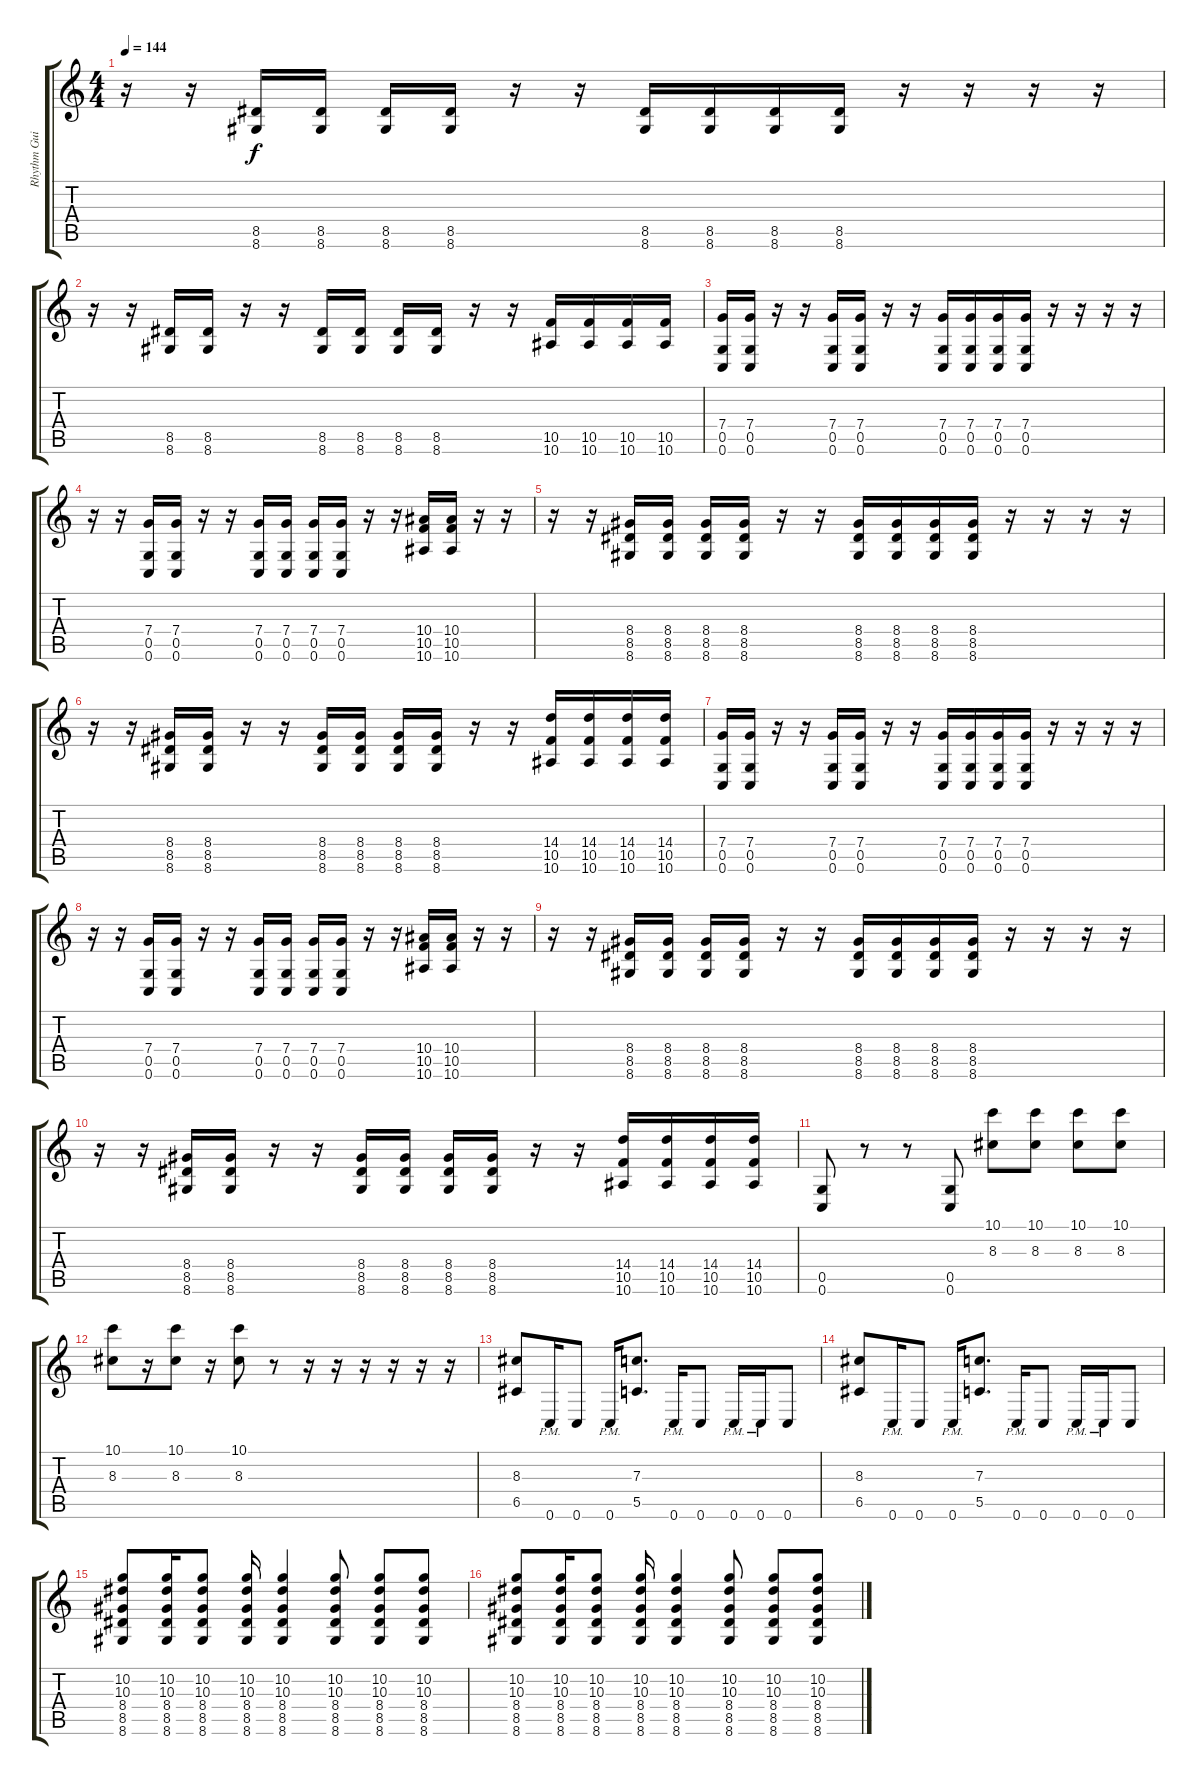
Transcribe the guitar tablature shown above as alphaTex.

\track ("Rhythm Guitar 2" "Rhythm Gui") {instrument distortionguitar}
\staff {score tabs}
\tuning (D4 A3 F3 C3 G2 C2) {hide}
\ts (4 4)
\tempo 144
\clef g2
\ks c
r.16{dy f} r.16 (8.5 8.6).16 (8.5 8.6).16 (8.5 8.6).16 (8.5 8.6).16 r.16 r.16 (8.5 8.6).16 (8.5 8.6).16 (8.5 8.6).16 (8.5 8.6).16 r.16 r.16 r.16 r.16 |
r.16 r.16 (8.5 8.6).16 (8.5 8.6).16 r.16 r.16 (8.5 8.6).16 (8.5 8.6).16 (8.5 8.6).16 (8.5 8.6).16 r.16 r.16 (10.5 10.6).16 (10.5 10.6).16 (10.5 10.6).16 (10.5 10.6).16 |
(7.4 0.5 0.6).16 (7.4 0.5 0.6).16 r.16 r.16 (7.4 0.5 0.6).16 (7.4 0.5 0.6).16 r.16 r.16 (7.4 0.5 0.6).16 (7.4 0.5 0.6).16 (7.4 0.5 0.6).16 (7.4 0.5 0.6).16 r.16 r.16 r.16 r.16 |
r.16 r.16 (7.4 0.5 0.6).16 (7.4 0.5 0.6).16 r.16 r.16 (7.4 0.5 0.6).16 (7.4 0.5 0.6).16 (7.4 0.5 0.6).16 (7.4 0.5 0.6).16 r.16 r.16 (10.4 10.5 10.6).16 (10.4 10.5 10.6).16 r.16 r.16 |
r.16 r.16 (8.4 8.5 8.6).16 (8.4 8.5 8.6).16 (8.4 8.5 8.6).16 (8.4 8.5 8.6).16 r.16 r.16 (8.4 8.5 8.6).16 (8.4 8.5 8.6).16 (8.4 8.5 8.6).16 (8.4 8.5 8.6).16 r.16 r.16 r.16 r.16 |
r.16 r.16 (8.4 8.5 8.6).16 (8.4 8.5 8.6).16 r.16 r.16 (8.4 8.5 8.6).16 (8.4 8.5 8.6).16 (8.4 8.5 8.6).16 (8.4 8.5 8.6).16 r.16 r.16 (14.4 10.5 10.6).16 (14.4 10.5 10.6).16 (14.4 10.5 10.6).16 (14.4 10.5 10.6).16 |
(7.4 0.5 0.6).16 (7.4 0.5 0.6).16 r.16 r.16 (7.4 0.5 0.6).16 (7.4 0.5 0.6).16 r.16 r.16 (7.4 0.5 0.6).16 (7.4 0.5 0.6).16 (7.4 0.5 0.6).16 (7.4 0.5 0.6).16 r.16 r.16 r.16 r.16 |
r.16 r.16 (7.4 0.5 0.6).16 (7.4 0.5 0.6).16 r.16 r.16 (7.4 0.5 0.6).16 (7.4 0.5 0.6).16 (7.4 0.5 0.6).16 (7.4 0.5 0.6).16 r.16 r.16 (10.4 10.5 10.6).16 (10.4 10.5 10.6).16 r.16 r.16 |
r.16 r.16 (8.4 8.5 8.6).16 (8.4 8.5 8.6).16 (8.4 8.5 8.6).16 (8.4 8.5 8.6).16 r.16 r.16 (8.4 8.5 8.6).16 (8.4 8.5 8.6).16 (8.4 8.5 8.6).16 (8.4 8.5 8.6).16 r.16 r.16 r.16 r.16 |
r.16 r.16 (8.4 8.5 8.6).16 (8.4 8.5 8.6).16 r.16 r.16 (8.4 8.5 8.6).16 (8.4 8.5 8.6).16 (8.4 8.5 8.6).16 (8.4 8.5 8.6).16 r.16 r.16 (14.4 10.5 10.6).16 (14.4 10.5 10.6).16 (14.4 10.5 10.6).16 (14.4 10.5 10.6).16 |
(0.5 0.6).8 r.8 r.8 (0.5 0.6).8 (10.1 8.3).8 (10.1 8.3).8 (10.1 8.3).8 (10.1 8.3).8 |
(10.1 8.3).8 r.16 (10.1 8.3).8 r.16 (10.1 8.3).8 r.8 r.16 r.16 r.16 r.16 r.16 r.16 |
(8.3 6.5).8 0.6{pm}.16 0.6.8 0.6{pm}.16 (7.3 5.5).8{d} 0.6{pm}.16 0.6.8 0.6{pm}.16 0.6{pm}.16 0.6.8 |
(8.3 6.5).8 0.6{pm}.16 0.6.8 0.6{pm}.16 (7.3 5.5).8{d} 0.6{pm}.16 0.6.8 0.6{pm}.16 0.6{pm}.16 0.6.8 |
(10.2 10.3 8.4 8.5 8.6).8 (10.2 10.3 8.4 8.5 8.6).16 (10.2 10.3 8.4 8.5 8.6).8 (10.2 10.3 8.4 8.5 8.6).16 (10.2 10.3 8.4 8.5 8.6).4 (10.2 10.3 8.4 8.5 8.6).8 (10.2 10.3 8.4 8.5 8.6).8 (10.2 10.3 8.4 8.5 8.6).8 |
(10.2 10.3 8.4 8.5 8.6).8 (10.2 10.3 8.4 8.5 8.6).16 (10.2 10.3 8.4 8.5 8.6).8 (10.2 10.3 8.4 8.5 8.6).16 (10.2 10.3 8.4 8.5 8.6).4 (10.2 10.3 8.4 8.5 8.6).8 (10.2 10.3 8.4 8.5 8.6).8 (10.2 10.3 8.4 8.5 8.6).8
